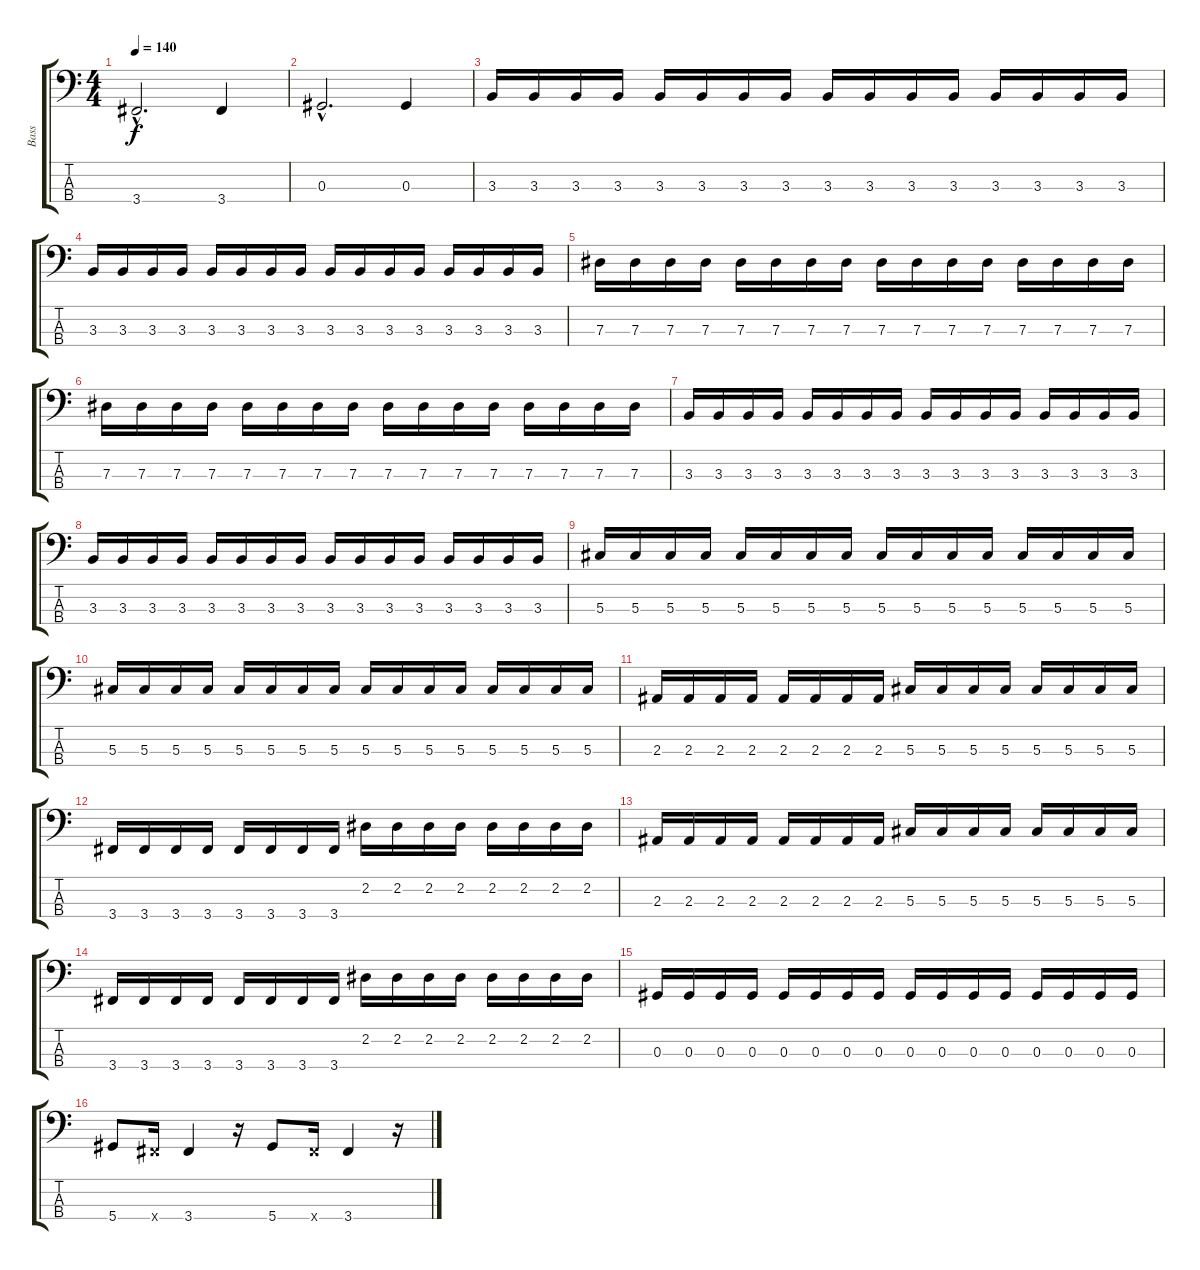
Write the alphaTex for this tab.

\track ("Bass" "Bass") {instrument electricbasspick}
\staff {score tabs}
\tuning (Gb2 Db2 Ab1 Eb1) {hide}
\ts (4 4)
\tempo 140
\clef f4
\ks c
3.4{hac}.2{d dy f} 3.4.4 |
0.3{hac}.2{d} 0.3.4 |
3.3.16 3.3.16 3.3.16 3.3.16 3.3.16 3.3.16 3.3.16 3.3.16 3.3.16 3.3.16 3.3.16 3.3.16 3.3.16 3.3.16 3.3.16 3.3.16 |
3.3.16 3.3.16 3.3.16 3.3.16 3.3.16 3.3.16 3.3.16 3.3.16 3.3.16 3.3.16 3.3.16 3.3.16 3.3.16 3.3.16 3.3.16 3.3.16 |
7.3.16 7.3.16 7.3.16 7.3.16 7.3.16 7.3.16 7.3.16 7.3.16 7.3.16 7.3.16 7.3.16 7.3.16 7.3.16 7.3.16 7.3.16 7.3.16 |
7.3.16 7.3.16 7.3.16 7.3.16 7.3.16 7.3.16 7.3.16 7.3.16 7.3.16 7.3.16 7.3.16 7.3.16 7.3.16 7.3.16 7.3.16 7.3.16 |
3.3.16 3.3.16 3.3.16 3.3.16 3.3.16 3.3.16 3.3.16 3.3.16 3.3.16 3.3.16 3.3.16 3.3.16 3.3.16 3.3.16 3.3.16 3.3.16 |
3.3.16 3.3.16 3.3.16 3.3.16 3.3.16 3.3.16 3.3.16 3.3.16 3.3.16 3.3.16 3.3.16 3.3.16 3.3.16 3.3.16 3.3.16 3.3.16 |
5.3.16 5.3.16 5.3.16 5.3.16 5.3.16 5.3.16 5.3.16 5.3.16 5.3.16 5.3.16 5.3.16 5.3.16 5.3.16 5.3.16 5.3.16 5.3.16 |
5.3.16 5.3.16 5.3.16 5.3.16 5.3.16 5.3.16 5.3.16 5.3.16 5.3.16 5.3.16 5.3.16 5.3.16 5.3.16 5.3.16 5.3.16 5.3.16 |
2.3.16 2.3.16 2.3.16 2.3.16 2.3.16 2.3.16 2.3.16 2.3.16 5.3.16 5.3.16 5.3.16 5.3.16 5.3.16 5.3.16 5.3.16 5.3.16 |
3.4.16 3.4.16 3.4.16 3.4.16 3.4.16 3.4.16 3.4.16 3.4.16 2.2.16 2.2.16 2.2.16 2.2.16 2.2.16 2.2.16 2.2.16 2.2.16 |
2.3.16 2.3.16 2.3.16 2.3.16 2.3.16 2.3.16 2.3.16 2.3.16 5.3.16 5.3.16 5.3.16 5.3.16 5.3.16 5.3.16 5.3.16 5.3.16 |
3.4.16 3.4.16 3.4.16 3.4.16 3.4.16 3.4.16 3.4.16 3.4.16 2.2.16 2.2.16 2.2.16 2.2.16 2.2.16 2.2.16 2.2.16 2.2.16 |
0.3.16 0.3.16 0.3.16 0.3.16 0.3.16 0.3.16 0.3.16 0.3.16 0.3.16 0.3.16 0.3.16 0.3.16 0.3.16 0.3.16 0.3.16 0.3.16 |
5.4.8 3.4{x}.16 3.4.4 r.16 5.4.8 3.4{x}.16 3.4.4 r.16
